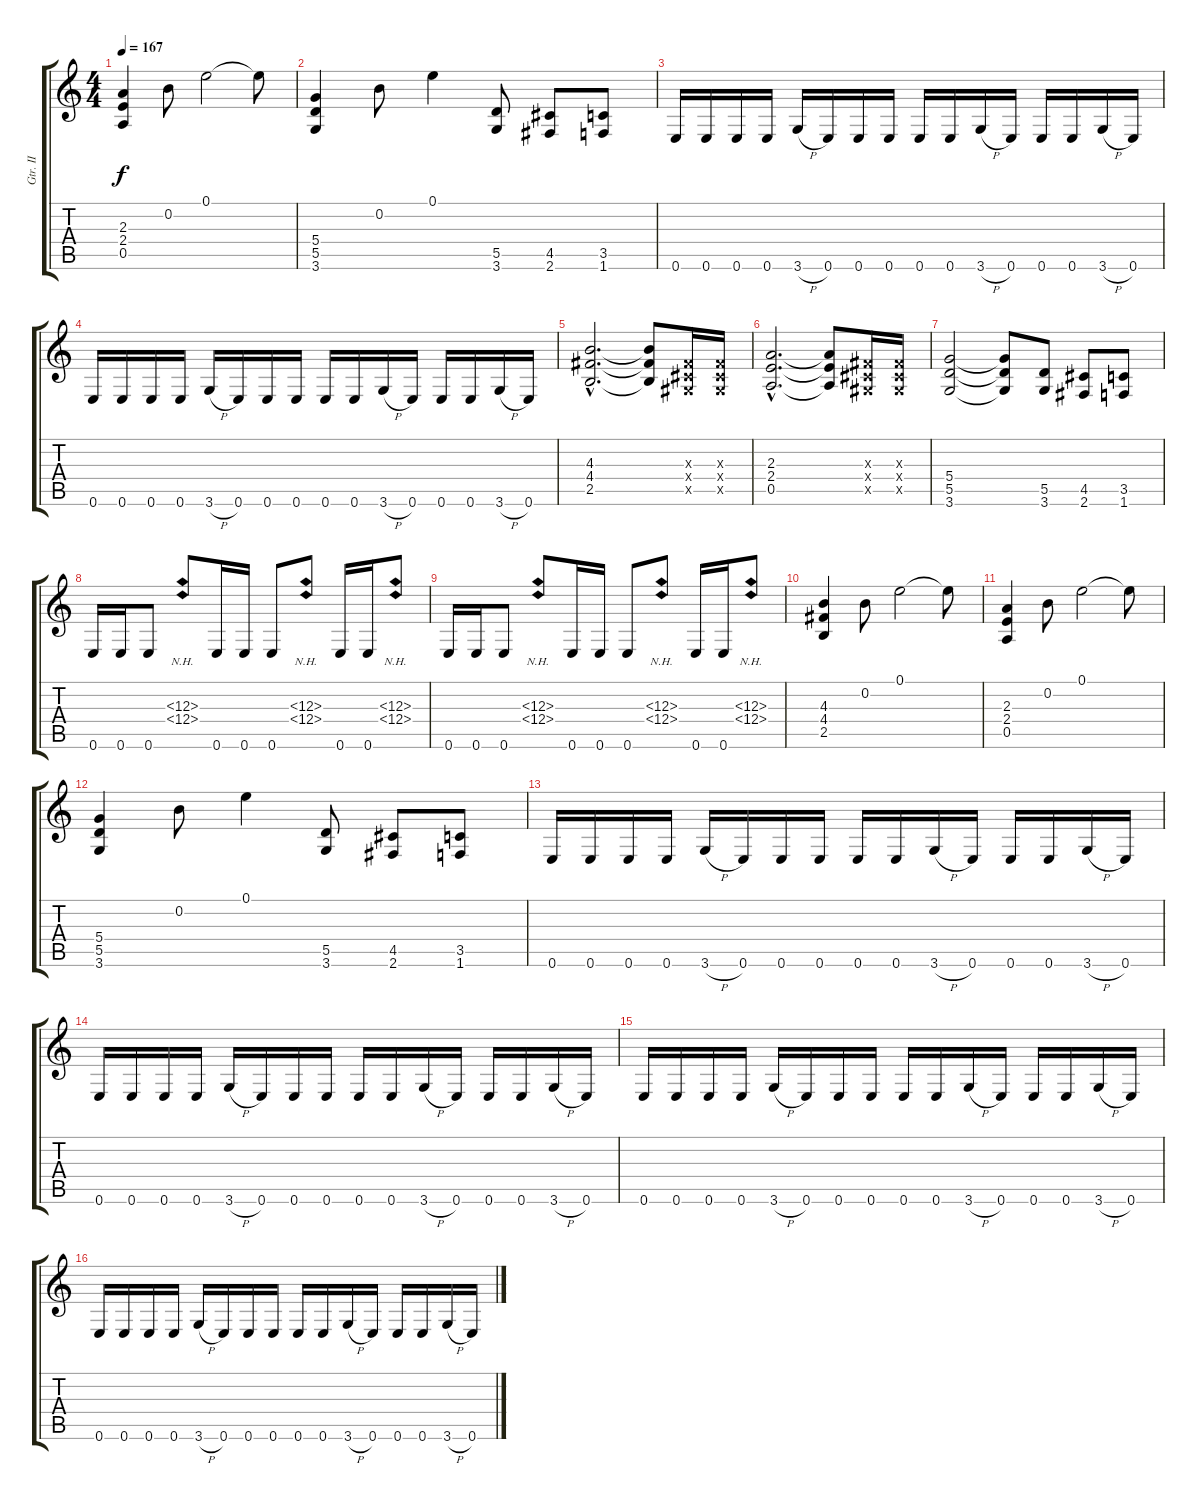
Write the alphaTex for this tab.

\track ("Gtr. II" "Gtr. II") {instrument overdrivenguitar}
\staff {score tabs}
\tuning (E4 B3 G3 D3 A2 E2) {hide}
\ts (4 4)
\tempo 167
\clef g2
\ks c
(2.3 2.4 0.5).4{dy f} 0.2.8 0.1.2 0.1{t}.8 |
(5.4 5.5 3.6).4 0.2.8 0.1.4 (5.5 3.6).8 (4.5 2.6).8 (3.5 1.6).8 |
0.6.16 0.6.16 0.6.16 0.6.16 3.6{h}.16 0.6.16 0.6.16 0.6.16 0.6.16 0.6.16 3.6{h}.16 0.6.16 0.6.16 0.6.16 3.6{h}.16 0.6.16 |
0.6.16 0.6.16 0.6.16 0.6.16 3.6{h}.16 0.6.16 0.6.16 0.6.16 0.6.16 0.6.16 3.6{h}.16 0.6.16 0.6.16 0.6.16 3.6{h}.16 0.6.16 |
(4.3{hac} 4.4{hac} 2.5{hac}).2{d} (4.3{t} 4.4{t} 2.5{t}).8 (-1.3{x} -1.4{x} -1.5{x}).16 (-1.3{x} -1.4{x} -1.5{x}).16 |
(2.3{hac} 2.4{hac} 0.5{hac}).2{d} (2.3{t} 2.4{t} 0.5{t}).8 (-1.3{x} -1.4{x} -1.5{x}).16 (-1.3{x} -1.4{x} -1.5{x}).16 |
(5.4 5.5 3.6).2 (5.4{t} 5.5{t} 3.6{t}).8 (5.5 3.6).8 (4.5 2.6).8 (3.5 1.6).8 |
0.6.16 0.6.16 0.6.8 (12.3{nh} 12.4{nh}).8 0.6.16 0.6.16 0.6.8 (12.3{nh} 12.4{nh}).8 0.6.16 0.6.16 (12.3{nh} 12.4{nh}).8 |
0.6.16 0.6.16 0.6.8 (12.3{nh} 12.4{nh}).8 0.6.16 0.6.16 0.6.8 (12.3{nh} 12.4{nh}).8 0.6.16 0.6.16 (12.3{nh} 12.4{nh}).8 |
(4.3 4.4 2.5).4 0.2.8 0.1.2 0.1{t}.8 |
(2.3 2.4 0.5).4 0.2.8 0.1.2 0.1{t}.8 |
(5.4 5.5 3.6).4 0.2.8 0.1.4 (5.5 3.6).8 (4.5 2.6).8 (3.5 1.6).8 |
0.6.16 0.6.16 0.6.16 0.6.16 3.6{h}.16 0.6.16 0.6.16 0.6.16 0.6.16 0.6.16 3.6{h}.16 0.6.16 0.6.16 0.6.16 3.6{h}.16 0.6.16 |
0.6.16 0.6.16 0.6.16 0.6.16 3.6{h}.16 0.6.16 0.6.16 0.6.16 0.6.16 0.6.16 3.6{h}.16 0.6.16 0.6.16 0.6.16 3.6{h}.16 0.6.16 |
0.6.16 0.6.16 0.6.16 0.6.16 3.6{h}.16 0.6.16 0.6.16 0.6.16 0.6.16 0.6.16 3.6{h}.16 0.6.16 0.6.16 0.6.16 3.6{h}.16 0.6.16 |
0.6.16 0.6.16 0.6.16 0.6.16 3.6{h}.16 0.6.16 0.6.16 0.6.16 0.6.16 0.6.16 3.6{h}.16 0.6.16 0.6.16 0.6.16 3.6{h}.16 0.6.16
